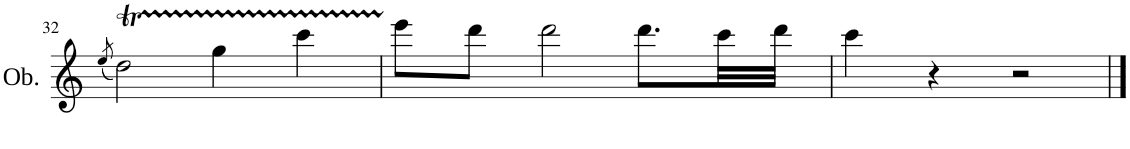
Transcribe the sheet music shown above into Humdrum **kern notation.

**kern
*part1
*staff1
*I"Oboe
*I'Ob.
!!LO:PB:g=z
*clefG2
*k[]
*M4/4
*met(c)
=32
(8qee/
2ddT\)
4gg\
4cccTTT\
=33
8eee\L
8ddd\J
2ddd\
8.ddd\L
32ccc\LL
32ddd\JJJ
=34
4ccc\
4r
2r
==
*-
